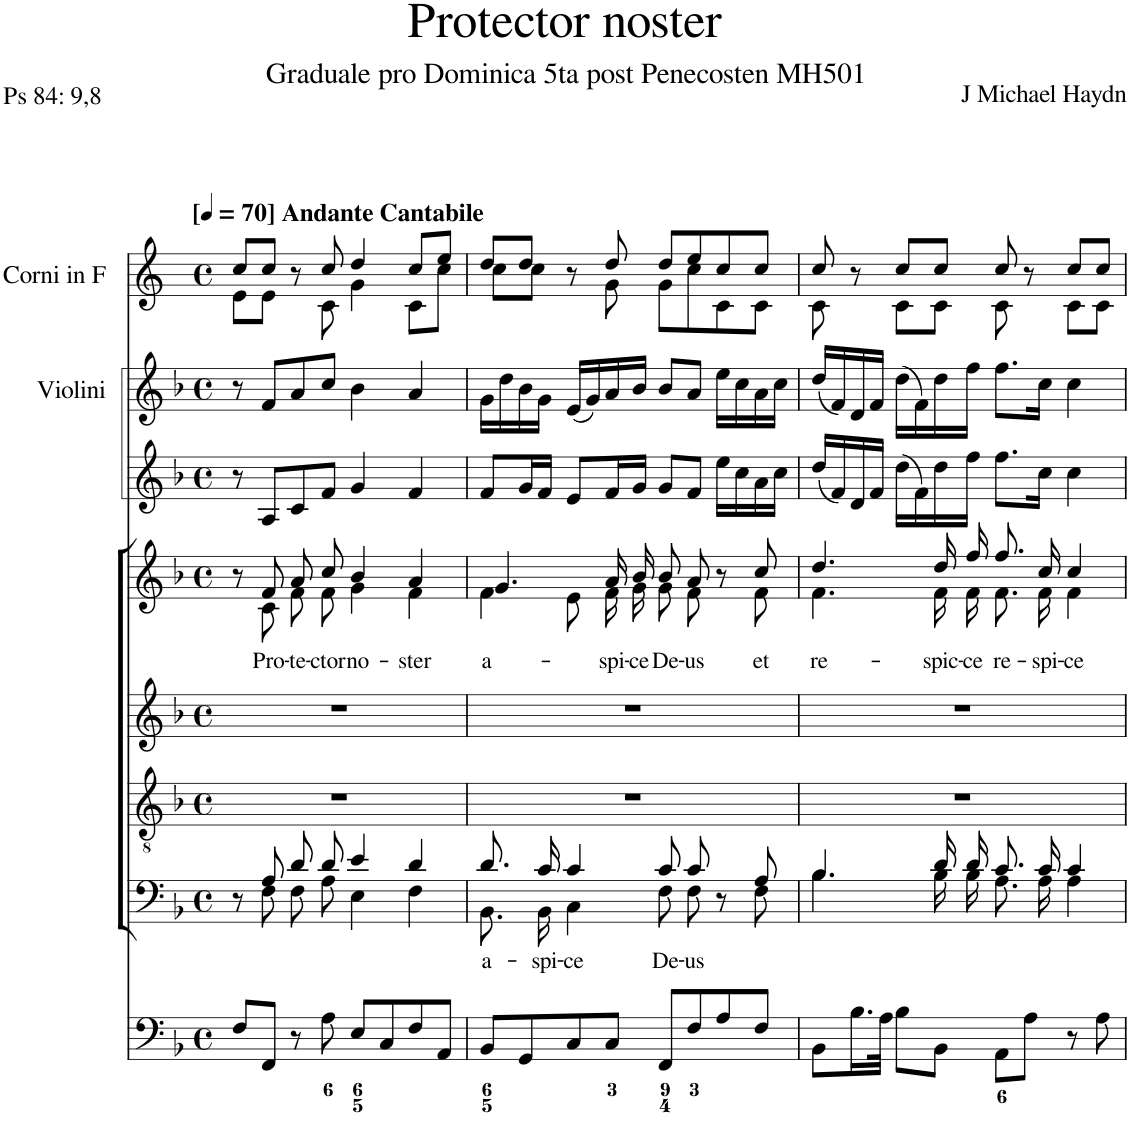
**kern	**kern	**text	**kern	**kern	**kern	**text	**kern	**kern	**kern
*part8	*part7	*part7	*part6	*part5	*part4	*part4	*part3	*part2	*part1
*staff8	*staff7	*staff7	*staff6	*staff5	*staff4	*staff4	*staff3	*staff2	*staff1
*I"Organ	*I"Voice	*	*I"Tenor	*I"Alto	*I"Voice	*	*I"Violin	*I"Violini	*I"Corni in F
*	*	*	*	*	*	*	*I'Vln	*I'Vln	*
*clefF4	*clefF4	*	*clefGv2	*clefG2	*clefG2	*	*clefG2	*clefG2	*clefG2
*	*	*	*	*	*	*	*	*	*Trd4c7
*k[b-]	*k[b-]	*	*k[b-]	*k[b-]	*k[b-]	*	*k[b-]	*k[b-]	*k[]
*M4/4	*M4/4	*	*M4/4	*M4/4	*M4/4	*	*M4/4	*M4/4	*M4/4
*met(c)	*met(c)	*	*met(c)	*met(c)	*met(c)	*	*met(c)	*met(c)	*met(c)
*MM70	*MM70	*	*MM70	*MM70	*MM70	*	*MM70	*MM70	*MM70
=1	=1	=1	=1	=1	=1	=1	=1	=1	=1
*	*^	*	*	*	*^	*	*	*	*^
!	!	!	!	!	!	!	!	!	!	!	!LO:TX:a:B:t=[	!
!	!	!	!	!	!	!	!	!	!	!	!LO:TX:a:B:t=] Andante Cantabile	!
8F/L	8r	8ryy	.	1r	1r	8r	8ryy	.	8r	8r	8cc/L	8e\L
!	!	!	!	!	!	!	!	!LO:LY:b	!	!	!	!
8FF/J	8A/	8F\	.	.	.	8f/	8c\	Pro-	8A/L	8f/L	8cc/J	8e\J
!	!	!	!	!	!	!	!	!LO:LY:b	!	!	!	!
8r	8d/L	8F\L	.	.	.	8a/L	8f\L	-te-	8c/	8a/	8r	8ryy
!	!	!	!	!	!	!	!	!LO:LY:b	!	!	!	!
8A\	8d/J	8A\J	.	.	.	8cc/J	8f\J	-ctor	8f/J	8cc/J	8cc/	8c\
!	!	!	!	!	!	!	!	!LO:LY:b	!	!	!	!
8E/L	4e/	4E\	.	.	.	4b-/	4g\	no-	4g/	4b-\	4dd/	4g\
8C/	.	.	.	.	.	.	.	.	.	.	.	.
!	!	!	!	!	!	!	!	!LO:LY:b	!	!	!	!
8F/	4d/	4F\	.	.	.	4a/	4f\	-ster	4f/	4a/	8cc/L	8c\L
8AA/J	.	.	.	.	.	.	.	.	.	.	8ee/J	8cc\J
=2	=2	=2	=2	=2	=2	=2	=2	=2	=2	=2	=2	=2
!	!	!	!LO:LY:b	!	!	!	!	!LO:LY:b	!	!	!	!
8BB-/L	8.d/L	8.BB-\L	a-	1r	1r	4.g/	4f\	a-	8f/L	16g\LL	8dd/L	8cc\L
.	.	.	.	.	.	.	.	.	.	16dd\	.	.
8GG/	.	.	.	.	.	.	.	.	16g/L	16b-\	8dd/J	8cc\J
!	!	!	!LO:LY:b	!	!	!	!	!	!	!	!	!
.	16c/Jk	16BB-\Jk	-spi-	.	.	.	.	.	16f/JJ	16g\JJ	.	.
!	!	!	!LO:LY:b	!	!	!	!	!	!	!	!	!
8C/	4c/	4C\	-ce	.	.	.	8e\L	.	8e/L	(16e/LL	8r	8ryy
.	.	.	.	.	.	.	.	.	.	16g/)	.	.
!	!	!	!	!	!	!	!	!LO:LY:b	!	!	!	!
8C/J	.	.	.	.	.	16a/LL	16f\L	-spi-	16f/L	16a/	8dd/	8g\
!	!	!	!	!	!	!	!	!LO:LY:b	!	!	!	!
.	.	.	.	.	.	16b-/JJ	16g\JJ	-ce	16g/JJ	16b-/JJ	.	.
!	!	!	!LO:LY:b	!	!	!	!	!LO:LY:b	!	!	!	!
8FF/L	8c/L	8F\L	De-	.	.	8b-/L	8g\L	De-	8g/L	8b-/L	8dd/L	8g\L
!	!	!	!LO:LY:b	!	!	!	!	!LO:LY:b	!	!	!	!
8F/	8c/J	8F\J	-us	.	.	8a/J	8f\J	-us	8f/J	8a/J	8ee/	8cc\
8A/	8r	8ryy	.	.	.	8r	8ryy	.	16ee\LL	16ee\LL	8cc/	8c\
.	.	.	.	.	.	.	.	.	16cc\	16cc\	.	.
!	!	!	!	!	!	!	!	!LO:LY:b	!	!	!	!
8F/J	8A/	8F\J	.	.	.	8cc/	8f\J	et	16a\	16a\	8cc/J	8c\J
.	.	.	.	.	.	.	.	.	16cc\JJ	16cc\JJ	.	.
=3	=3	=3	=3	=3	=3	=3	=3	=3	=3	=3	=3	=3
!	!	!	!	!	!	!	!	!LO:LY:b	!	!	!	!
8BB-\L	4.B-/	4.B-\	.	1r	1r	4.dd/	4.f\	re-	(16dd/LL	(16dd/LL	8cc/	8c\
.	.	.	.	.	.	.	.	.	16f/)	16f/)	.	.
16.B-\L	.	.	.	.	.	.	.	.	16d/	16d/	8r	8ryy
.	.	.	.	.	.	.	.	.	16f/JJ	16f/JJ	.	.
32A\JJk	.	.	.	.	.	.	.	.	.	.	.	.
8B-\L	.	.	.	.	.	.	.	.	(16dd\LL	(16dd\LL	8cc/L	8c\L
.	.	.	.	.	.	.	.	.	16f\)	16f\)	.	.
!	!	!	!	!	!	!	!	!LO:LY:b	!	!	!	!
8BB-\J	16d/LL	16B-\LL	.	.	.	16dd/LL	16f\LL	-spic-	16dd\	16dd\	8cc/J	8c\J
!	!	!	!	!	!	!	!	!LO:LY:b	!	!	!	!
.	16d/JJ	16B-\JJ	.	.	.	16ff/JJ	16f\JJ	-ce	16ff\JJ	16ff\JJ	.	.
!	!	!	!	!	!	!	!	!LO:LY:b	!	!	!	!
8AA\L	8.c/L	8.A\L	.	.	.	8.ff/L	8.f\L	re-	8.ff\L	8.ff\L	8cc/	8c\
8A\J	.	.	.	.	.	.	.	.	.	.	8r	8ryy
!	!	!	!	!	!	!	!	!LO:LY:b	!	!	!	!
.	16c/Jk	16A\Jk	.	.	.	16cc/Jk	16f\Jk	-spi-	16cc\Jk	16cc\Jk	.	.
!	!	!	!	!	!	!	!	!LO:LY:b	!	!	!	!
8r	4c/	4A\	.	.	.	4cc/	4f\	-ce	4cc\	4cc\	8cc/L	8c\L
8A\	.	.	.	.	.	.	.	.	.	.	8cc/J	8c\J
*	*v	*v	*	*	*	*v	*v	*	*	*	*v	*v
=	=	=	=	=	=	=	=	=	=
*-	*-	*-	*-	*-	*-	*-	*-	*-	*-
